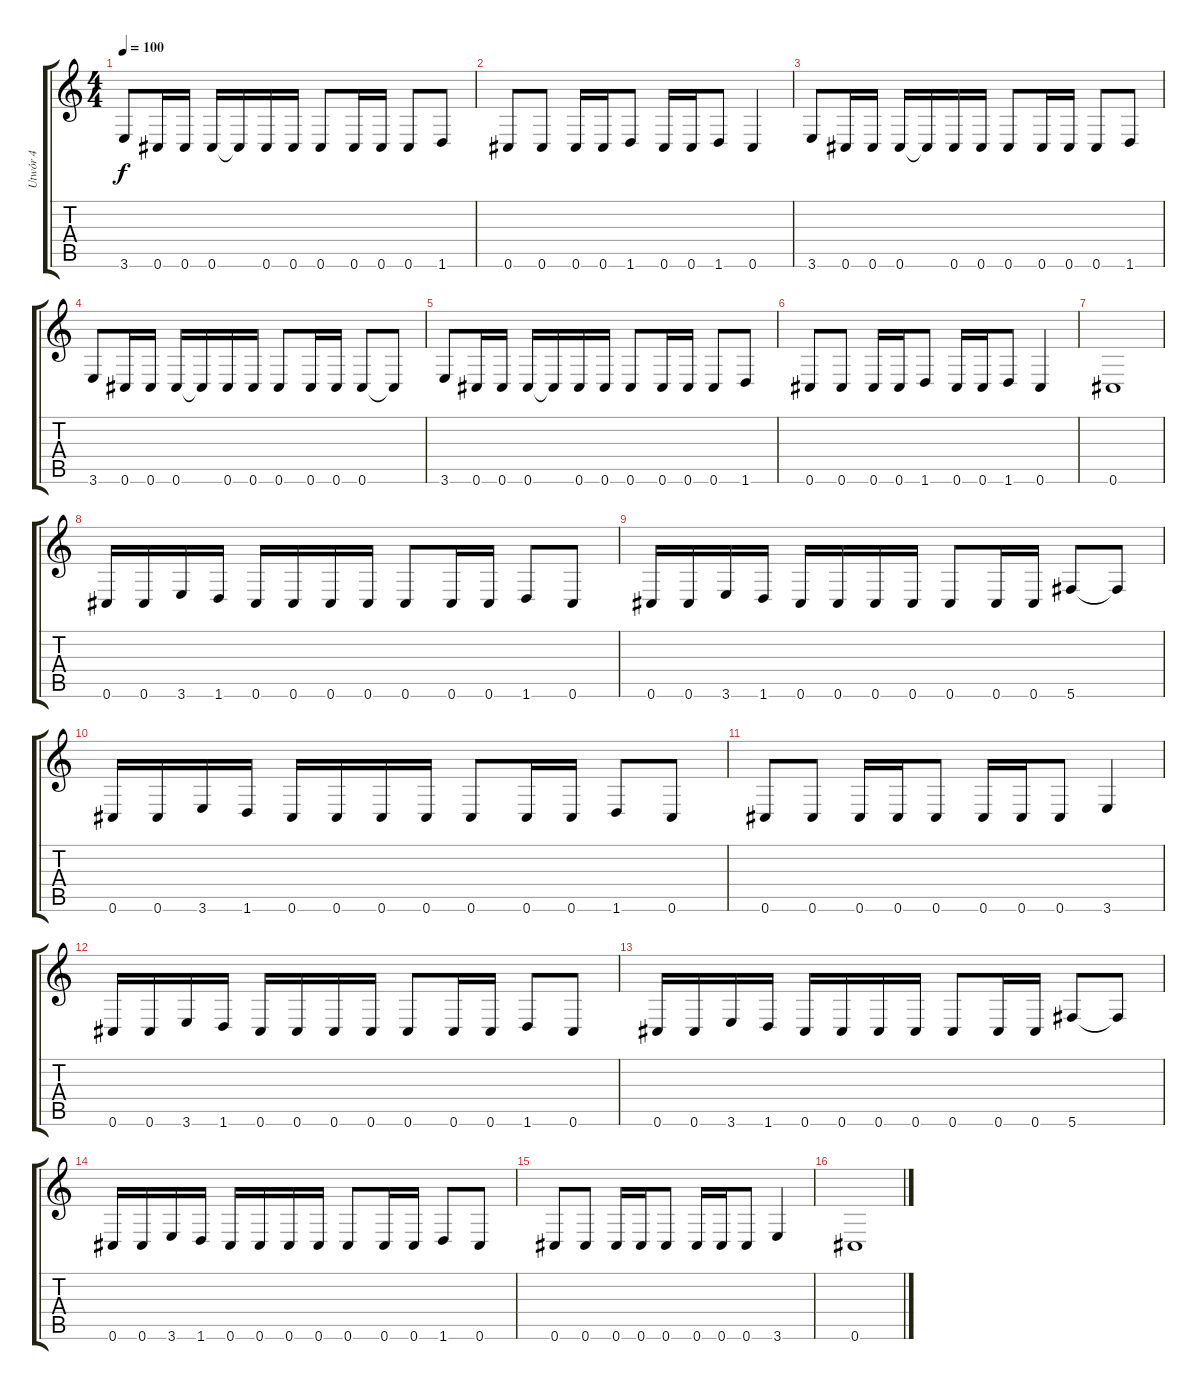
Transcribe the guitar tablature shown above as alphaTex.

\track ("Utwór 4" "Utwór 4") {instrument electricbasspick}
\staff {score tabs}
\tuning (Db4 Ab3 E3 B2 Gb2 Db2) {hide}
\ts (4 4)
\tempo 100
\clef g2
\ks c
3.6.8{dy f} 0.6.16 0.6.16 0.6.16 0.6{t}.16 0.6.16 0.6.16 0.6.8 0.6.16 0.6.16 0.6.8 1.6.8 |
0.6.8 0.6.8 0.6.16 0.6.16 1.6.8 0.6.16 0.6.16 1.6.8 0.6.4 |
3.6.8 0.6.16 0.6.16 0.6.16 0.6{t}.16 0.6.16 0.6.16 0.6.8 0.6.16 0.6.16 0.6.8 1.6.8 |
3.6.8 0.6.16 0.6.16 0.6.16 0.6{t}.16 0.6.16 0.6.16 0.6.8 0.6.16 0.6.16 0.6.8 0.6{t}.8 |
3.6.8 0.6.16 0.6.16 0.6.16 0.6{t}.16 0.6.16 0.6.16 0.6.8 0.6.16 0.6.16 0.6.8 1.6.8 |
0.6.8 0.6.8 0.6.16 0.6.16 1.6.8 0.6.16 0.6.16 1.6.8 0.6.4 |
0.6.1 |
0.6.16 0.6.16 3.6.16 1.6.16 0.6.16 0.6.16 0.6.16 0.6.16 0.6.8 0.6.16 0.6.16 1.6.8 0.6.8 |
0.6.16 0.6.16 3.6.16 1.6.16 0.6.16 0.6.16 0.6.16 0.6.16 0.6.8 0.6.16 0.6.16 5.6.8 5.6{t}.8 |
0.6.16 0.6.16 3.6.16 1.6.16 0.6.16 0.6.16 0.6.16 0.6.16 0.6.8 0.6.16 0.6.16 1.6.8 0.6.8 |
0.6.8 0.6.8 0.6.16 0.6.16 0.6.8 0.6.16 0.6.16 0.6.8 3.6.4 |
0.6.16 0.6.16 3.6.16 1.6.16 0.6.16 0.6.16 0.6.16 0.6.16 0.6.8 0.6.16 0.6.16 1.6.8 0.6.8 |
0.6.16 0.6.16 3.6.16 1.6.16 0.6.16 0.6.16 0.6.16 0.6.16 0.6.8 0.6.16 0.6.16 5.6.8 5.6{t}.8 |
0.6.16 0.6.16 3.6.16 1.6.16 0.6.16 0.6.16 0.6.16 0.6.16 0.6.8 0.6.16 0.6.16 1.6.8 0.6.8 |
0.6.8 0.6.8 0.6.16 0.6.16 0.6.8 0.6.16 0.6.16 0.6.8 3.6.4 |
0.6.1
